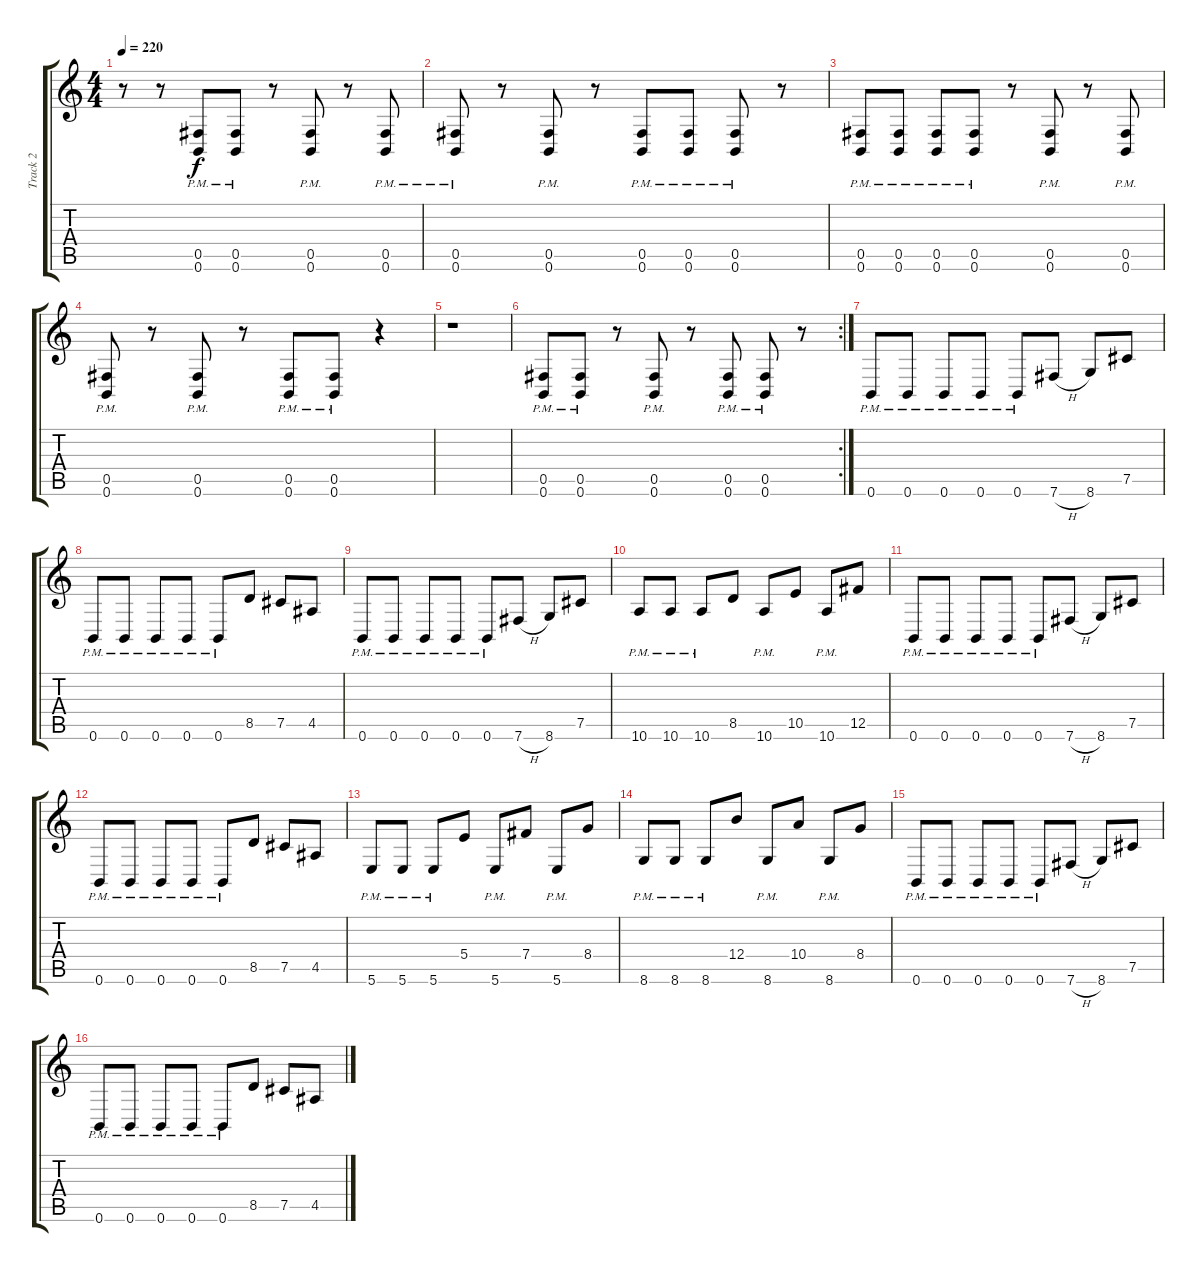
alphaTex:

\track ("Track 2" "Track 2") {instrument distortionguitar}
\staff {score tabs}
\tuning (Db4 Ab3 E3 B2 Gb2 B1) {hide}
\ts (4 4)
\tempo 220
\clef g2
\ks c
r.8{dy f} r.8 (0.5{pm} 0.6{pm}).8 (0.5{pm} 0.6{pm}).8 r.8 (0.5{pm} 0.6{pm}).8 r.8 (0.5{pm} 0.6{pm}).8 |
(0.5{pm} 0.6{pm}).8 r.8 (0.5{pm} 0.6{pm}).8 r.8 (0.5{pm} 0.6{pm}).8 (0.5{pm} 0.6{pm}).8 (0.5{pm} 0.6{pm}).8 r.8 |
(0.5{pm} 0.6{pm}).8 (0.5{pm} 0.6{pm}).8 (0.5{pm} 0.6{pm}).8 (0.5{pm} 0.6{pm}).8 r.8 (0.5{pm} 0.6{pm}).8 r.8 (0.5{pm} 0.6{pm}).8 |
(0.5{pm} 0.6{pm}).8 r.8 (0.5{pm} 0.6{pm}).8 r.8 (0.5{pm} 0.6{pm}).8 (0.5{pm} 0.6{pm}).8 r.4 |
r.1 |
\rc 2
(0.5{pm} 0.6{pm}).8 (0.5{pm} 0.6{pm}).8 r.8 (0.5{pm} 0.6{pm}).8 r.8 (0.5{pm} 0.6{pm}).8 (0.5{pm} 0.6{pm}).8 r.8 |
0.6{pm}.8 0.6{pm}.8 0.6{pm}.8 0.6{pm}.8 0.6{pm}.8 7.6{h}.8 8.6.8 7.5.8 |
0.6{pm}.8 0.6{pm}.8 0.6{pm}.8 0.6{pm}.8 0.6{pm}.8 8.5.8 7.5.8 4.5.8 |
0.6{pm}.8 0.6{pm}.8 0.6{pm}.8 0.6{pm}.8 0.6{pm}.8 7.6{h}.8 8.6.8 7.5.8 |
10.6{pm}.8 10.6{pm}.8 10.6{pm}.8 8.5.8 10.6{pm}.8 10.5.8 10.6{pm}.8 12.5.8 |
0.6{pm}.8 0.6{pm}.8 0.6{pm}.8 0.6{pm}.8 0.6{pm}.8 7.6{h}.8 8.6.8 7.5.8 |
0.6{pm}.8 0.6{pm}.8 0.6{pm}.8 0.6{pm}.8 0.6{pm}.8 8.5.8 7.5.8 4.5.8 |
5.6{pm}.8 5.6{pm}.8 5.6{pm}.8 5.4.8 5.6{pm}.8 7.4.8 5.6{pm}.8 8.4.8 |
8.6{pm}.8 8.6{pm}.8 8.6{pm}.8 12.4.8 8.6{pm}.8 10.4.8 8.6{pm}.8 8.4.8 |
0.6{pm}.8 0.6{pm}.8 0.6{pm}.8 0.6{pm}.8 0.6{pm}.8 7.6{h}.8 8.6.8 7.5.8 |
0.6{pm}.8 0.6{pm}.8 0.6{pm}.8 0.6{pm}.8 0.6{pm}.8 8.5.8 7.5.8 4.5.8
